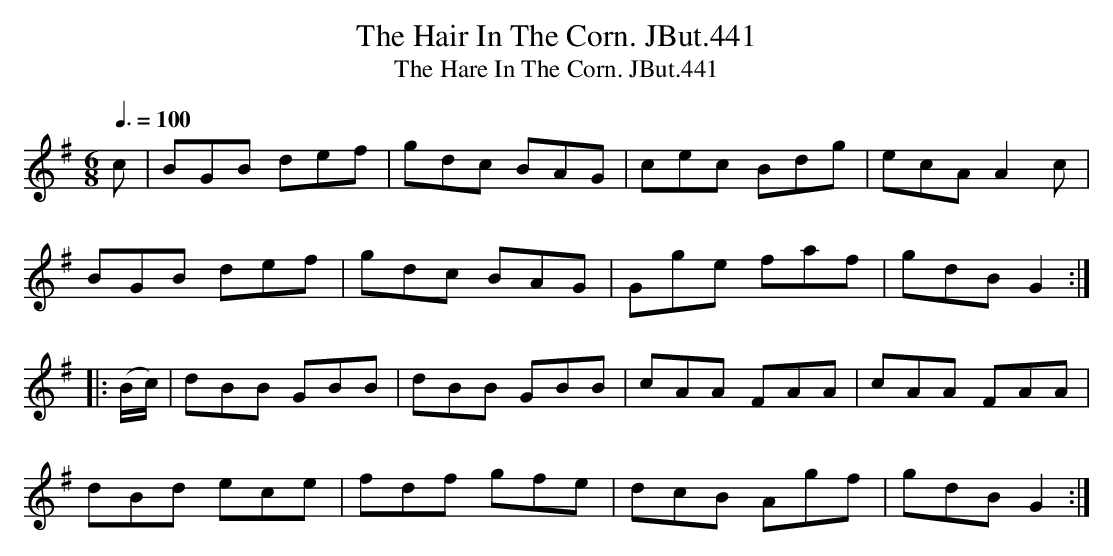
X:1
T:Hair In The Corn. JBut.441, The
T:Hare In The Corn. JBut.441, The
M:6/8
L:1/8
Q:3/8=100
K:G
c|BGB def|gdc BAG|cec Bdg|ecA A2c|
BGB def|gdc BAG|Gge faf|gdB G2:|
|:(B/c/)|dBB GBB|dBB GBB|cAA FAA|cAA FAA|
dBd ece|fdf gfe|dcB Agf|gdB G2:|
